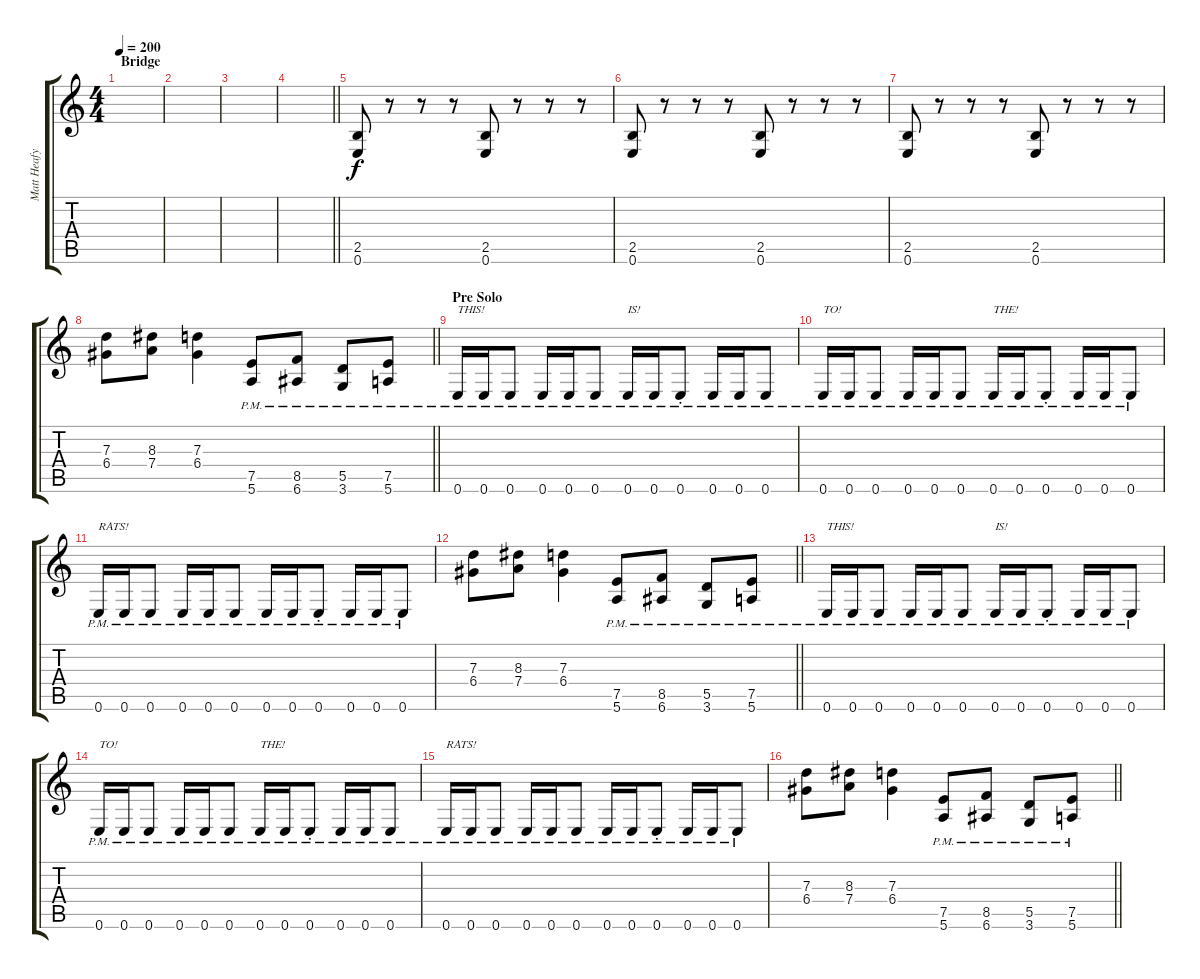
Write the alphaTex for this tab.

\track ("Matt Heafy" "Matt Heafy") {instrument distortionguitar}
\staff {score tabs}
\tuning (E4 B3 G3 D3 A2 E2) {hide}
\ts (4 4)
\section ("" "Bridge")
\tempo 200
\clef g2
\ks c
|
|
|
\barLineRight lightlight
|
(2.5 0.6).8 r.8 r.8 r.8 (2.5 0.6).8 r.8 r.8 r.8 |
(2.5 0.6).8 r.8 r.8 r.8 (2.5 0.6).8 r.8 r.8 r.8 |
(2.5 0.6).8 r.8 r.8 r.8 (2.5 0.6).8 r.8 r.8 r.8 |
\barLineRight lightlight
(7.3 6.4).8 (8.3 7.4).8 (7.3 6.4).4 (7.5{pm} 5.6{pm}).8 (8.5{pm} 6.6{pm}).8 (5.5{pm} 3.6{pm}).8 (7.5{pm} 5.6{pm}).8 |
\section ("" "Pre Solo")
0.6{pm}.16{txt "THIS!"} 0.6{pm}.16 0.6{pm}.8 0.6{pm}.16 0.6{pm}.16 0.6{pm}.8 0.6{pm}.16{txt "IS!"} 0.6{pm}.16 0.6{pm st}.8 0.6{pm}.16 0.6{pm}.16 0.6{pm}.8 |
0.6{pm}.16{txt "TO!"} 0.6{pm}.16 0.6{pm}.8 0.6{pm}.16 0.6{pm}.16 0.6{pm}.8 0.6{pm}.16{txt "THE!"} 0.6{pm}.16 0.6{pm st}.8 0.6{pm}.16 0.6{pm}.16 0.6{pm}.8 |
0.6{pm}.16{txt "RATS!"} 0.6{pm}.16 0.6{pm}.8 0.6{pm}.16 0.6{pm}.16 0.6{pm}.8 0.6{pm}.16 0.6{pm}.16 0.6{pm st}.8 0.6{pm}.16 0.6{pm}.16 0.6{pm}.8 |
\barLineRight lightlight
(7.3 6.4).8 (8.3 7.4).8 (7.3 6.4).4 (7.5{pm} 5.6{pm}).8 (8.5{pm} 6.6{pm}).8 (5.5{pm} 3.6{pm}).8 (7.5{pm} 5.6{pm}).8 |
0.6{pm}.16{txt "THIS!"} 0.6{pm}.16 0.6{pm}.8 0.6{pm}.16 0.6{pm}.16 0.6{pm}.8 0.6{pm}.16{txt "IS!"} 0.6{pm}.16 0.6{pm st}.8 0.6{pm}.16 0.6{pm}.16 0.6{pm}.8 |
0.6{pm}.16{txt "TO!"} 0.6{pm}.16 0.6{pm}.8 0.6{pm}.16 0.6{pm}.16 0.6{pm}.8 0.6{pm}.16{txt "THE!"} 0.6{pm}.16 0.6{pm st}.8 0.6{pm}.16 0.6{pm}.16 0.6{pm}.8 |
0.6{pm}.16{txt "RATS!"} 0.6{pm}.16 0.6{pm}.8 0.6{pm}.16 0.6{pm}.16 0.6{pm}.8 0.6{pm}.16 0.6{pm}.16 0.6{pm st}.8 0.6{pm}.16 0.6{pm}.16 0.6{pm}.8 |
\barLineRight lightlight
(7.3 6.4).8 (8.3 7.4).8 (7.3 6.4).4 (7.5{pm} 5.6{pm}).8 (8.5{pm} 6.6{pm}).8 (5.5{pm} 3.6{pm}).8 (7.5{pm} 5.6{pm}).8
